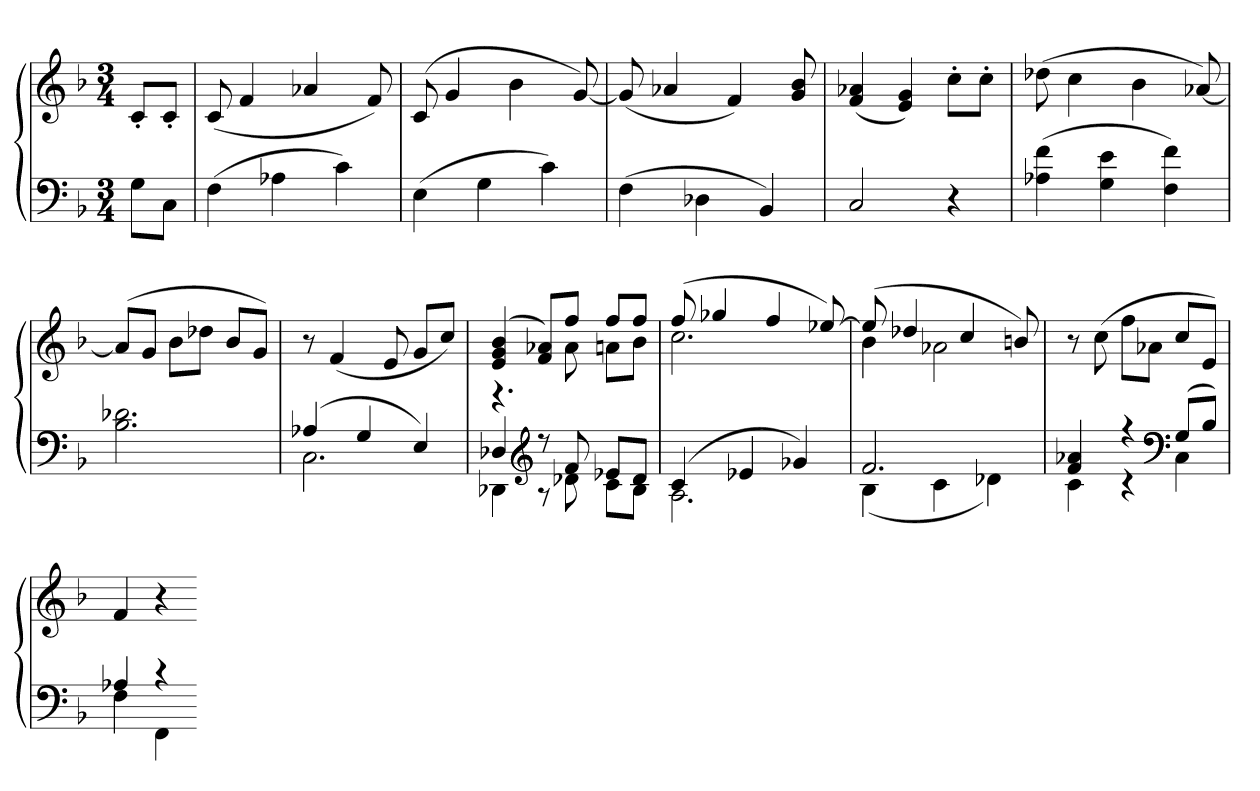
**kern	**kern
*part1	*part1
*staff2	*staff1
*clefF4	*clefG2
*k[b-]	*k[b-]
*M3/4	*M3/4
=	=
8GL	8c'L
8CJ	8c'J
=	=
(4F	(8c
.	4f
4A-X	.
.	4a-X
4c)	.
.	8f)
=	=
(4E	(8c
.	4g
4G	.
.	4b-
4c)	.
.	[8g)
=	=
(4F	(8g]
.	4a-X
4D-X	.
.	4f)
4BB-)	.
.	8g 8b-
=	=
2C	(4f 4a-X
.	4e 4g)
4r	8cc'L
.	8cc'J
=	=
(4A-X 4f	(8dd-X
.	4cc
4G 4e	.
.	4b-
4F 4f)	.
.	[8a-X)
=	=
2.B- 2.d-X	(8a-L]
.	8gJ
.	8b-L
.	8dd-XJ
.	8b-L
.	8gJ)
=	=
*^	*
(4A-X	2.C	8r
.	.	(4f
4G	.	.
.	.	8e
4E)	.	8gL
.	.	8ccJ)
=	=	=
*	*	*^
4D-X	4DD-X	(4e 4g 4b-	4.r
*clefG2	*	*	*
8r	8r	8f 8a-XL)	.
8f	8d-X	8ffJ	8a-
8e-XL	8cL	8ffL	8anL
8d-J	8B-J	8ffJ	8b-J
=	=	=	=
(4c	2.A	(8ff	2.cc
.	.	4gg-X	.
4e-X	.	.	.
.	.	4ff	.
4g-X)	.	.	.
.	.	[8ee-X)	.
=	=	=	=
2.f	(4B-	(8ee-]	4b-
.	.	4dd-X	.
.	4c	.	2a-X
.	.	4cc	.
.	4d-X)	.	.
.	.	8bn)	.
*	*	*v	*v
=	=	=
4f 4a-X	4c	8r
.	.	(8cc
4r	4r	8ffL
.	.	8a-XJ
*clefF4	*	*
(8GL	4C	8ccL
8B-J)	.	8eJ)
=	=	=
4A-X	4F	4f
4r	4FF	4r
*v	*v	*
=-	=-
*-	*-
